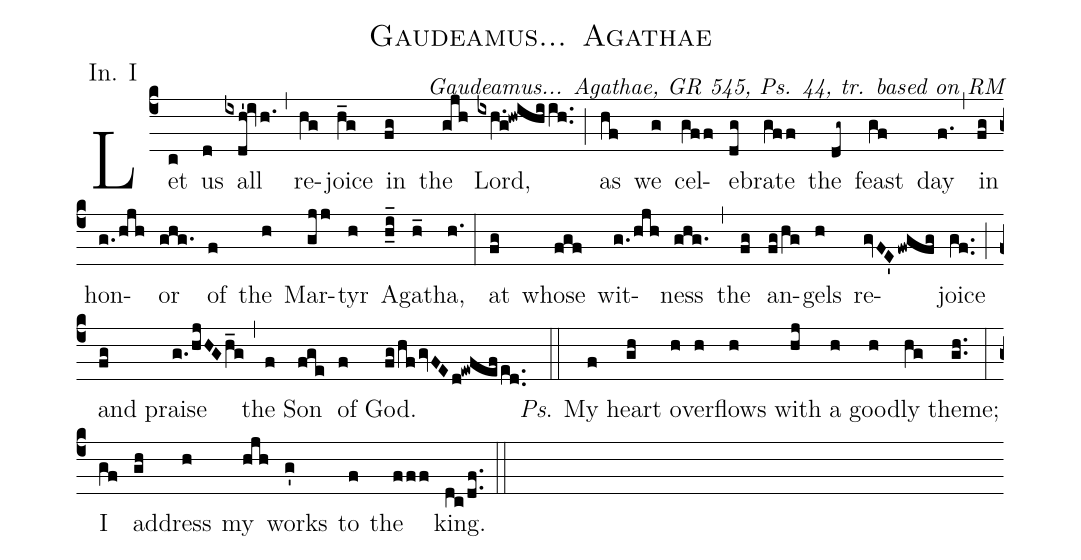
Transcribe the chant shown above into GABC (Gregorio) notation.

name: Gaudeamus... Agathae;
office-part: Introitus;
mode: 1;
commentary: Gaudeamus... Agathae, GR 545, Ps. 44, tr. based on RM;
annotation: In. I;
%%
(c4)Let(c) us(d) all(ixdh'!ivh.) (,) re(hg)joice(h_g) in(fg) the(gjh) Lord,(ixh.g!hwihiih..) (;)
   as(hf) we(g) cel(gff)e(dg)brate(gff) the(dg~) feast(gf) day(f.) (,) in(fg) hon(g./hjh)or(ghg.) of(f) the(h) Mar(gjj)tyr(h) Ag(hi__)a(h_)tha,(h.) (:)
   at(fg) whose(fgf) wit(g./hjh)ness(ghg.) (,) the(fg) an(fg/hg)gels(h) re(gvFE'fwgfg)joice(gf..) (;)
   and(fg) praise(g./hjHGh_g) (,) the(f) Son(fge) of(f) God.(fg/hfgvFEd!ewfef/ed..) (::)
<i>Ps</i>. My(f) heart(gh)
   o(h)ver(h)flows(h) with(hj) a(h) good(h)ly(hg) theme;(gh..) (:) I(gf) ad(gh)dress(h) my(hjh) works(g') to(f) the(fff) king.(dc/df..) (::)
